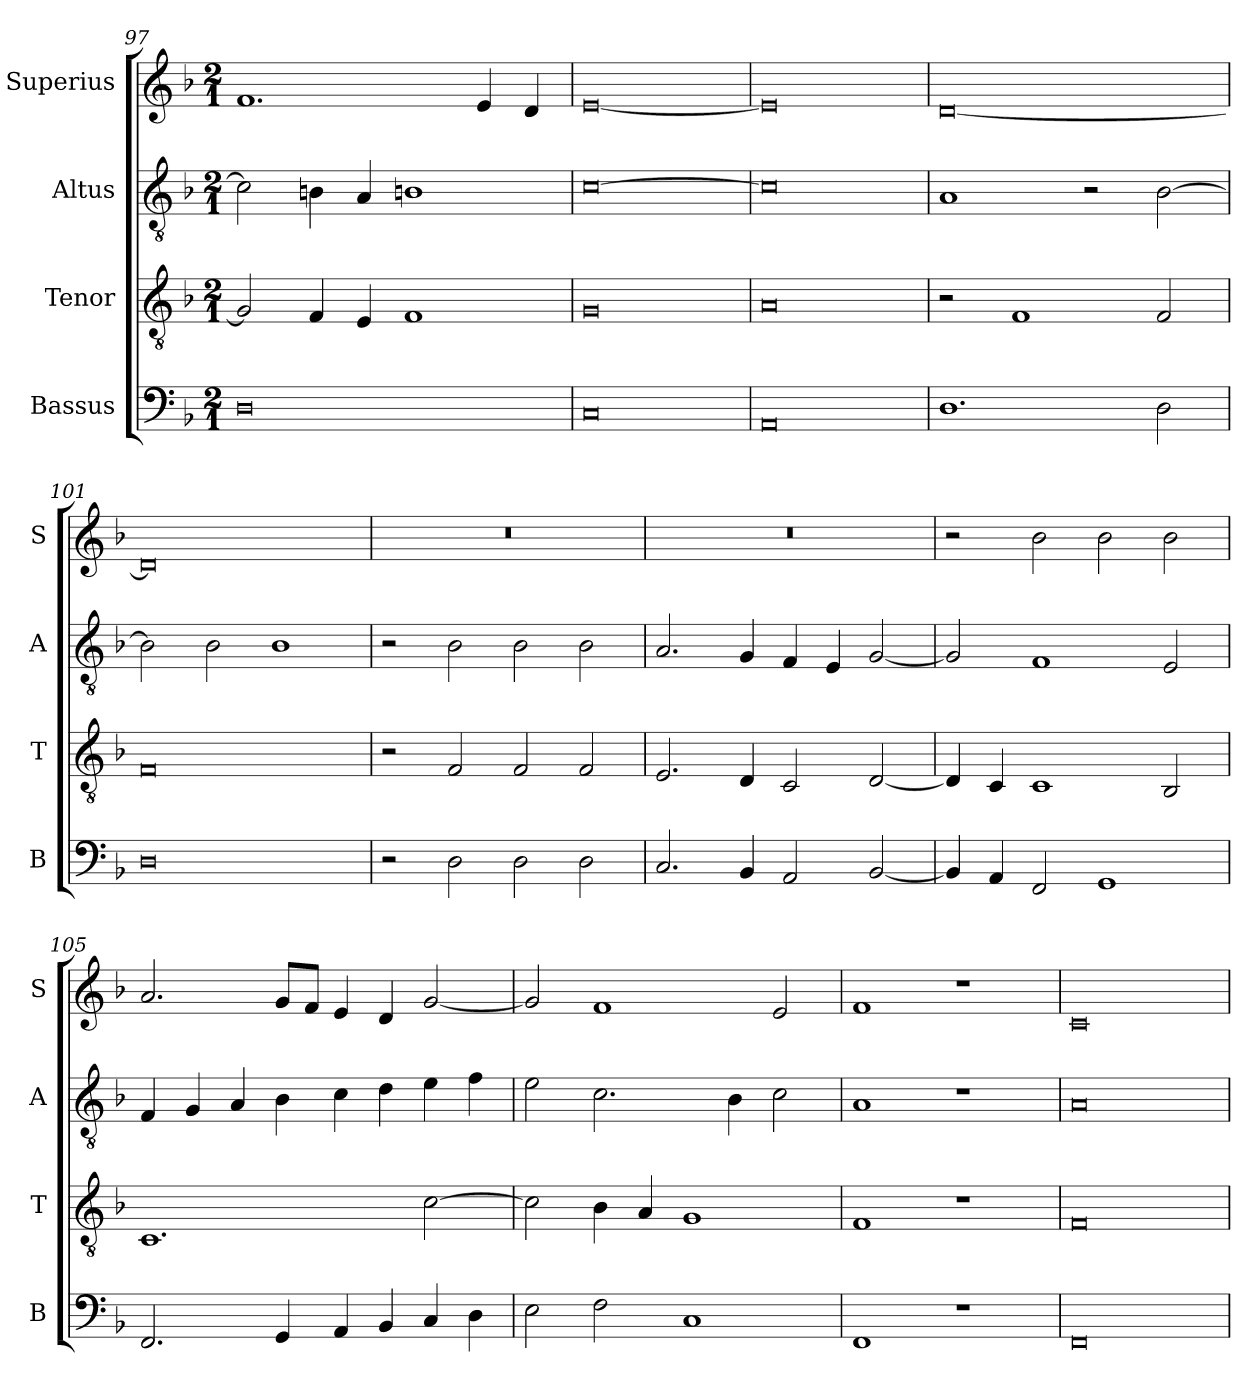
**kern	**kern	**kern	**kern
*part4	*part3	*part2	*part1
*staff4	*staff3	*staff2	*staff1
*I"Bassus	*I"Tenor	*I"Altus	*I"Superius
*I'B	*I'T	*I'A	*I'S
*clefF4	*clefGv2	*clefGv2	*clefG2
*k[b-]	*k[b-]	*k[b-]	*k[b-]
*M2/1	*M2/1	*M2/1	*M2/1
=97	=97	=97	=97
0D	2G/]	2c\]	1.f
.	4F/	4Bn\	.
.	4E/	4A/	.
.	1F	1Bn	.
.	.	.	4e/
.	.	.	4d/
=98	=98	=98	=98
0C	0G	[0c	[0e
=99	=99	=99	=99
0AA	0A	0c]	0e]
=100	=100	=100	=100
1.D	2r	1A	[0d
.	1F	.	.
.	.	2r	.
2D\	2F/	[2B-\	.
=101	=101	=101	=101
0D	0F	2B-\]	0d]
.	.	2B-\	.
.	.	1B-	.
=102	=102	=102	=102
2r	2r	2r	0r
2D\	2F/	2B-\	.
2D\	2F/	2B-\	.
2D\	2F/	2B-\	.
=103	=103	=103	=103
2.C/	2.E/	2.A/	0r
4BB-/	4D/	4G/	.
2AA/	2C/	4F/	.
.	.	4E/	.
[2BB-/	[2D/	[2G/	.
=104	=104	=104	=104
4BB-/]	4D/]	2G/]	2r
4AA/	4C/	.	.
2FF/	1C	1F	2b-\
1GG	.	.	2b-\
.	2BB-/	2E/	2b-\
=105	=105	=105	=105
2.FF/	1.C	4F/	2.a/
.	.	4G/	.
.	.	4A/	.
4GG/	.	4B-\	8g/L
.	.	.	8f/J
4AA/	.	4c\	4e/
4BB-/	.	4d\	4d/
4C/	[2c\	4e\	[2g/
4D\	.	4f\	.
=106	=106	=106	=106
2E\	2c\]	2e\	2g/]
2F\	4B-\	2.c\	1f
.	4A/	.	.
1C	1G	.	.
.	.	4B-\	.
.	.	2c\	2e/
=107	=107	=107	=107
1FF	1F	1A	1f
1r	1r	1r	1r
=108	=108	=108	=108
0FF	0F	0A	0c
=	=	=	=
*-	*-	*-	*-
